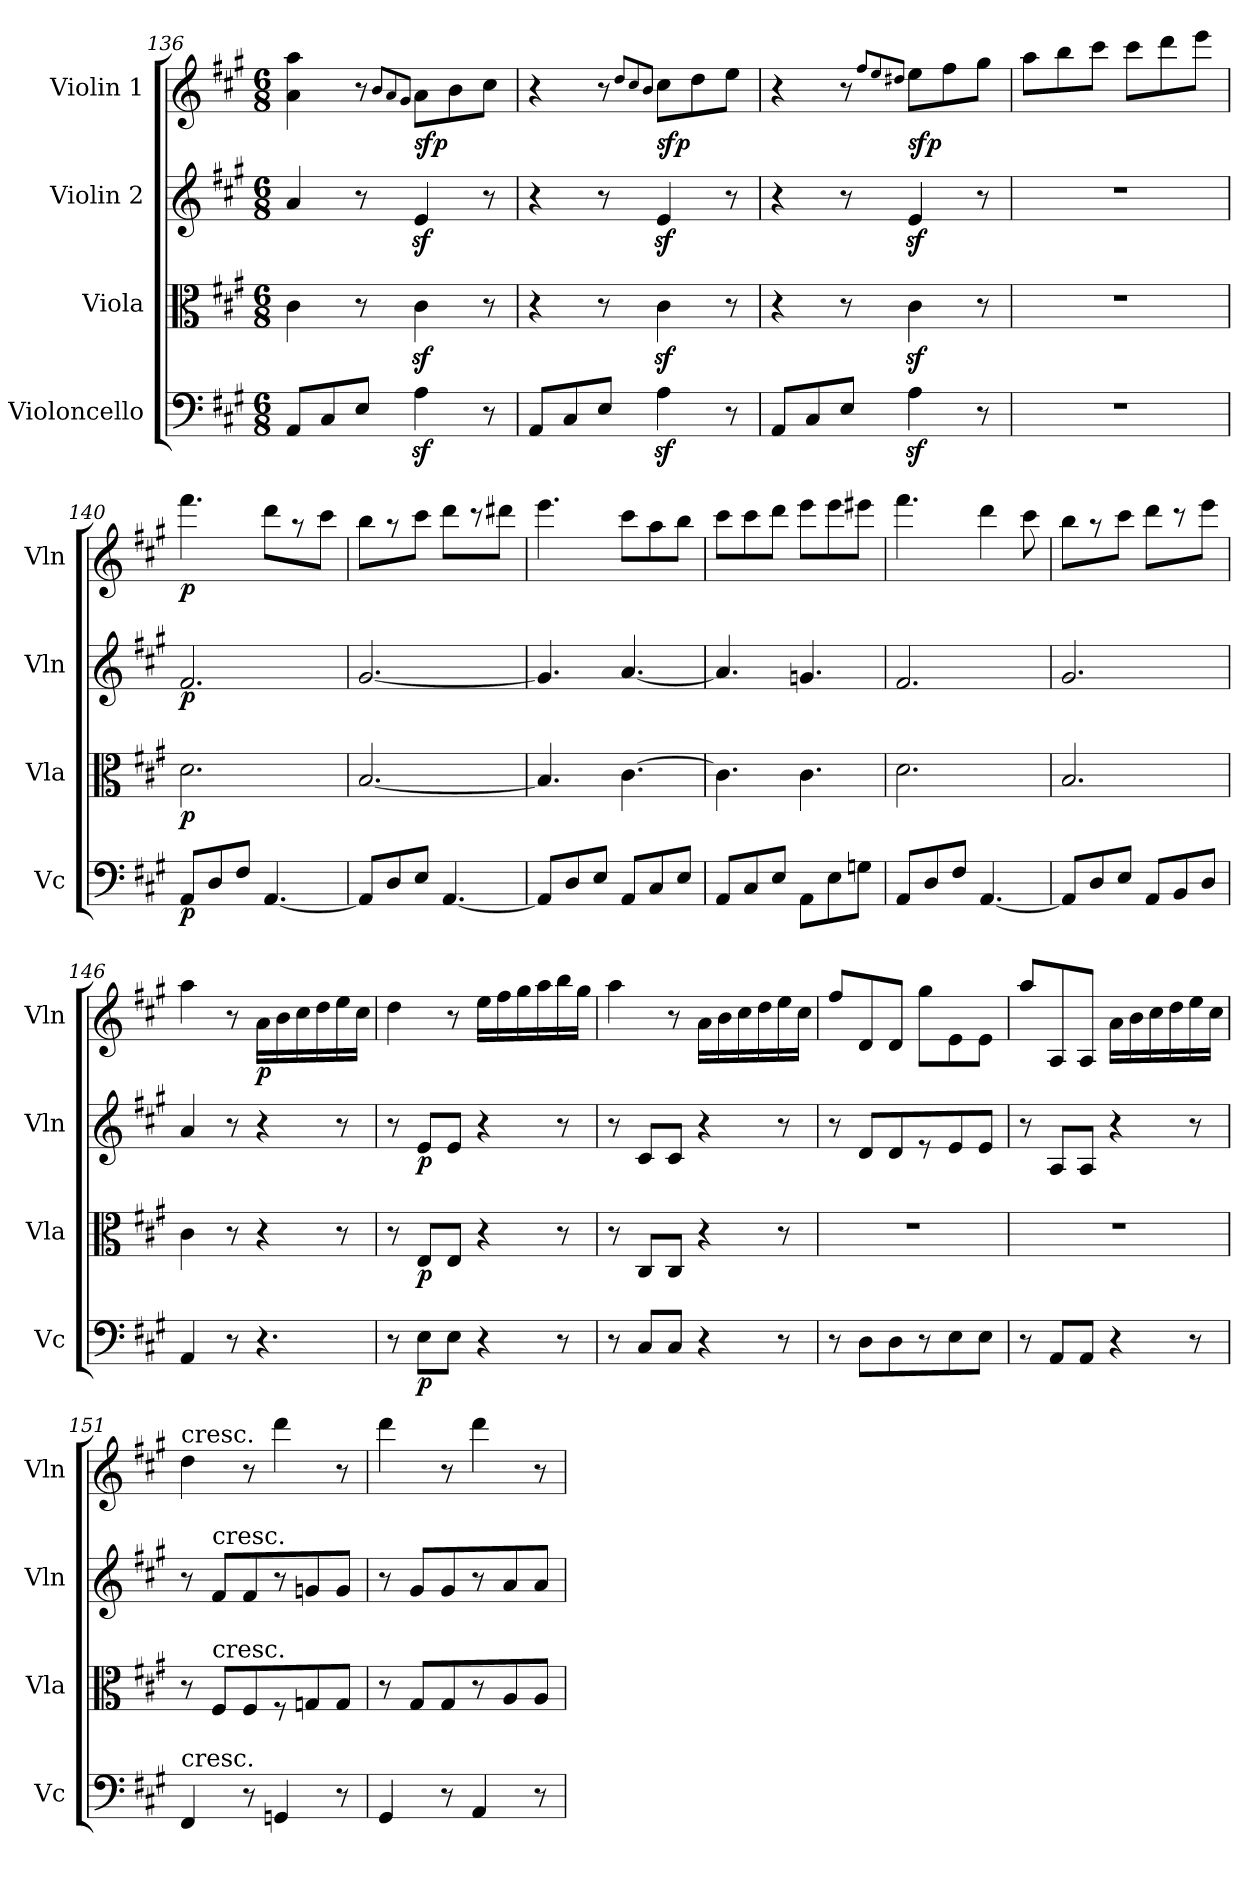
**kern	**dynam	**kern	**dynam	**kern	**dynam	**kern	**dynam
*part4	*part4	*part3	*part3	*part2	*part2	*part1	*part1
*staff4	*staff4	*staff3	*staff3	*staff2	*staff2	*staff1	*staff1
*I"Violoncello	*	*I"Viola	*	*I"Violin 2	*	*I"Violin 1	*
*I'Vc	*	*I'Vla	*	*I'Vln	*	*I'Vln	*
*clefF4	*	*clefC3	*	*clefG2	*	*clefG2	*
*k[f#c#g#]	*	*k[f#c#g#]	*	*k[f#c#g#]	*	*k[f#c#g#]	*
*A:	*	*A:	*	*A:	*	*A:	*
*M6/8	*	*M6/8	*	*M6/8	*	*M6/8	*
=136	=136	=136	=136	=136	=136	=136	=136
8AA/L	.	4c#\	.	4a/	.	4a\ 4aa\	.
8C#/	.	.	.	.	.	.	.
8E/J	.	8r	.	8r	.	8r	.
.	.	.	.	.	.	8qb/L	.
.	.	.	.	.	.	8qa/	.
.	.	.	.	.	.	8qg#/J	.
!	!	!	!	!	!	!	!LO:DY:b
4Az<\	.	4c#z<\	.	4ez</	.	8a\L	sfp
.	.	.	.	.	.	8b\	.
8r	.	8r	.	8r	.	8cc#\J	.
!!LO:PB:g=z
=137	=137	=137	=137	=137	=137	=137	=137
8AA/L	.	4r	.	4r	.	4r	.
8C#/	.	.	.	.	.	.	.
8E/J	.	8r	.	8r	.	8r	.
.	.	.	.	.	.	8qdd/L	.
.	.	.	.	.	.	8qcc#/	.
.	.	.	.	.	.	8qb/J	.
!	!	!	!	!	!	!	!LO:DY:b
4Az<\	.	4c#z<\	.	4ez</	.	8cc#\L	sfp
.	.	.	.	.	.	8dd\	.
8r	.	8r	.	8r	.	8ee\J	.
=138	=138	=138	=138	=138	=138	=138	=138
8AA/L	.	4r	.	4r	.	4r	.
8C#/	.	.	.	.	.	.	.
8E/J	.	8r	.	8r	.	8r	.
.	.	.	.	.	.	8qff#/L	.
.	.	.	.	.	.	8qee/	.
.	.	.	.	.	.	8qdd#X/J	.
!	!	!	!	!	!	!	!LO:DY:b
4Az<\	.	4c#z<\	.	4ez</	.	8ee\L	sfp
.	.	.	.	.	.	8ff#\	.
8r	.	8r	.	8r	.	8gg#\J	.
=139	=139	=139	=139	=139	=139	=139	=139
2.r	.	2.r	.	2.r	.	8aa\L	.
.	.	.	.	.	.	8bb\	.
.	.	.	.	.	.	8ccc#\J	.
.	.	.	.	.	.	8ccc#\L	.
.	.	.	.	.	.	8ddd\	.
.	.	.	.	.	.	8eee\J	.
=140	=140	=140	=140	=140	=140	=140	=140
!	!LO:DY:b	!	!LO:DY:b	!	!LO:DY:b	!	!LO:DY:b
8AA/L	p	2.d\	p	2.f#/	p	4.fff#\	p
8D/	.	.	.	.	.	.	.
8F#/J	.	.	.	.	.	.	.
[4.AA/	.	.	.	.	.	8ddd\L	.
.	.	.	.	.	.	8r	.
.	.	.	.	.	.	8ccc#\J	.
!!LO:LB:g=z
=141	=141	=141	=141	=141	=141	=141	=141
8AA/L]	.	[2.B/	.	[2.g#/	.	8bb\L	.
8D/	.	.	.	.	.	8r	.
8E/J	.	.	.	.	.	8ccc#\J	.
[4.AA/	.	.	.	.	.	8ddd\L	.
.	.	.	.	.	.	8r	.
.	.	.	.	.	.	8ddd#X\J	.
!!LO:PB:g=z
=142	=142	=142	=142	=142	=142	=142	=142
8AA/L]	.	4.B/]	.	4.g#/]	.	4.eee\	.
8D/	.	.	.	.	.	.	.
8E/J	.	.	.	.	.	.	.
8AA/L	.	[4.c#\	.	[4.a/	.	8ccc#\L	.
8C#/	.	.	.	.	.	8aa\	.
8E/J	.	.	.	.	.	8bb\J	.
=143	=143	=143	=143	=143	=143	=143	=143
8AA/L	.	4.c#\]	.	4.a/]	.	8ccc#\L	.
8C#/	.	.	.	.	.	8ccc#\	.
8E/J	.	.	.	.	.	8ddd\J	.
8AA\L	.	4.c#\	.	4.gn/	.	8eee\L	.
8E\	.	.	.	.	.	8eee\	.
8Gn\J	.	.	.	.	.	8eee#X\J	.
=144	=144	=144	=144	=144	=144	=144	=144
8AA/L	.	2.d\	.	2.f#/	.	4.fff#\	.
8D/	.	.	.	.	.	.	.
8F#/J	.	.	.	.	.	.	.
[4.AA/	.	.	.	.	.	4ddd\	.
.	.	.	.	.	.	8ccc#\	.
=145	=145	=145	=145	=145	=145	=145	=145
8AA/L]	.	2.B/	.	2.g#/	.	8bb\L	.
8D/	.	.	.	.	.	8r	.
8E/J	.	.	.	.	.	8ccc#\J	.
8AA/L	.	.	.	.	.	8ddd\L	.
8BB/	.	.	.	.	.	8r	.
8D/J	.	.	.	.	.	8eee\J	.
=146	=146	=146	=146	=146	=146	=146	=146
4AA/	.	4c#\	.	4a/	.	4aa\	.
8r	.	8r	.	8r	.	8r	.
!	!	!	!	!	!	!	!LO:DY:b
4.r	.	4r	.	4r	.	16a\LL	p
.	.	.	.	.	.	16b\	.
.	.	.	.	.	.	16cc#\	.
.	.	.	.	.	.	16dd\	.
.	.	8r	.	8r	.	16ee\	.
.	.	.	.	.	.	16cc#\JJ	.
!!LO:LB:g=z
=147	=147	=147	=147	=147	=147	=147	=147
8r	.	8r	.	8r	.	4dd\	.
!	!LO:DY:b	!	!LO:DY:b	!	!LO:DY:b	!	!
8E\L	p	8E/L	p	8e/L	p	.	.
8E\J	.	8E/J	.	8e/J	.	8r	.
4r	.	4r	.	4r	.	16ee\LL	.
.	.	.	.	.	.	16ff#\	.
.	.	.	.	.	.	16gg#\	.
.	.	.	.	.	.	16aa\	.
8r	.	8r	.	8r	.	16bb\	.
.	.	.	.	.	.	16gg#\JJ	.
=148	=148	=148	=148	=148	=148	=148	=148
8r	.	8r	.	8r	.	4aa\	.
8C#/L	.	8C#/L	.	8c#/L	.	.	.
8C#/J	.	8C#/J	.	8c#/J	.	8r	.
4r	.	4r	.	4r	.	16a\LL	.
.	.	.	.	.	.	16b\	.
.	.	.	.	.	.	16cc#\	.
.	.	.	.	.	.	16dd\	.
8r	.	8r	.	8r	.	16ee\	.
.	.	.	.	.	.	16cc#\JJ	.
=149	=149	=149	=149	=149	=149	=149	=149
8r	.	2.r	.	8r	.	8ff#/L	.
8D\L	.	.	.	8d/L	.	8d/	.
8D\	.	.	.	8d/	.	8d/J	.
8r	.	.	.	8r	.	8gg#\L	.
8E\	.	.	.	8e/	.	8e\	.
8E\J	.	.	.	8e/J	.	8e\J	.
=150	=150	=150	=150	=150	=150	=150	=150
8r	.	2.r	.	8r	.	8aa/L	.
8AA/L	.	.	.	8A/L	.	8A/	.
8AA/J	.	.	.	8A/J	.	8A/J	.
4r	.	.	.	4r	.	16a\LL	.
.	.	.	.	.	.	16b\	.
.	.	.	.	.	.	16cc#\	.
.	.	.	.	.	.	16dd\	.
8r	.	.	.	8r	.	16ee\	.
.	.	.	.	.	.	16cc#\JJ	.
!!LO:PB:g=z
=151	=151	=151	=151	=151	=151	=151	=151
!	!	!	!	!	!	!LO:TX:a:t=cresc.	!
!LO:TX:a:t=cresc.	!	!	!	!	!	!	!
4FF#/	.	8r	.	8r	.	4dd\	.
!	!	!	!	!LO:TX:a:t=cresc.	!	!	!
!	!	!LO:TX:a:t=cresc.	!	!	!	!	!
.	.	8F#/L	.	8f#/L	.	.	.
8r	.	8F#/	.	8f#/	.	8r	.
4GGn/	.	8r	.	8r	.	4ddd\	.
.	.	8Gn/	.	8gn/	.	.	.
8r	.	8G/J	.	8g/J	.	8r	.
=152	=152	=152	=152	=152	=152	=152	=152
4GG#/	.	8r	.	8r	.	4ddd\	.
.	.	8G#/L	.	8g#/L	.	.	.
8r	.	8G#/	.	8g#/	.	8r	.
4AA/	.	8r	.	8r	.	4ddd\	.
.	.	8A/	.	8a/	.	.	.
8r	.	8A/J	.	8a/J	.	8r	.
=	=	=	=	=	=	=	=
*-	*-	*-	*-	*-	*-	*-	*-
